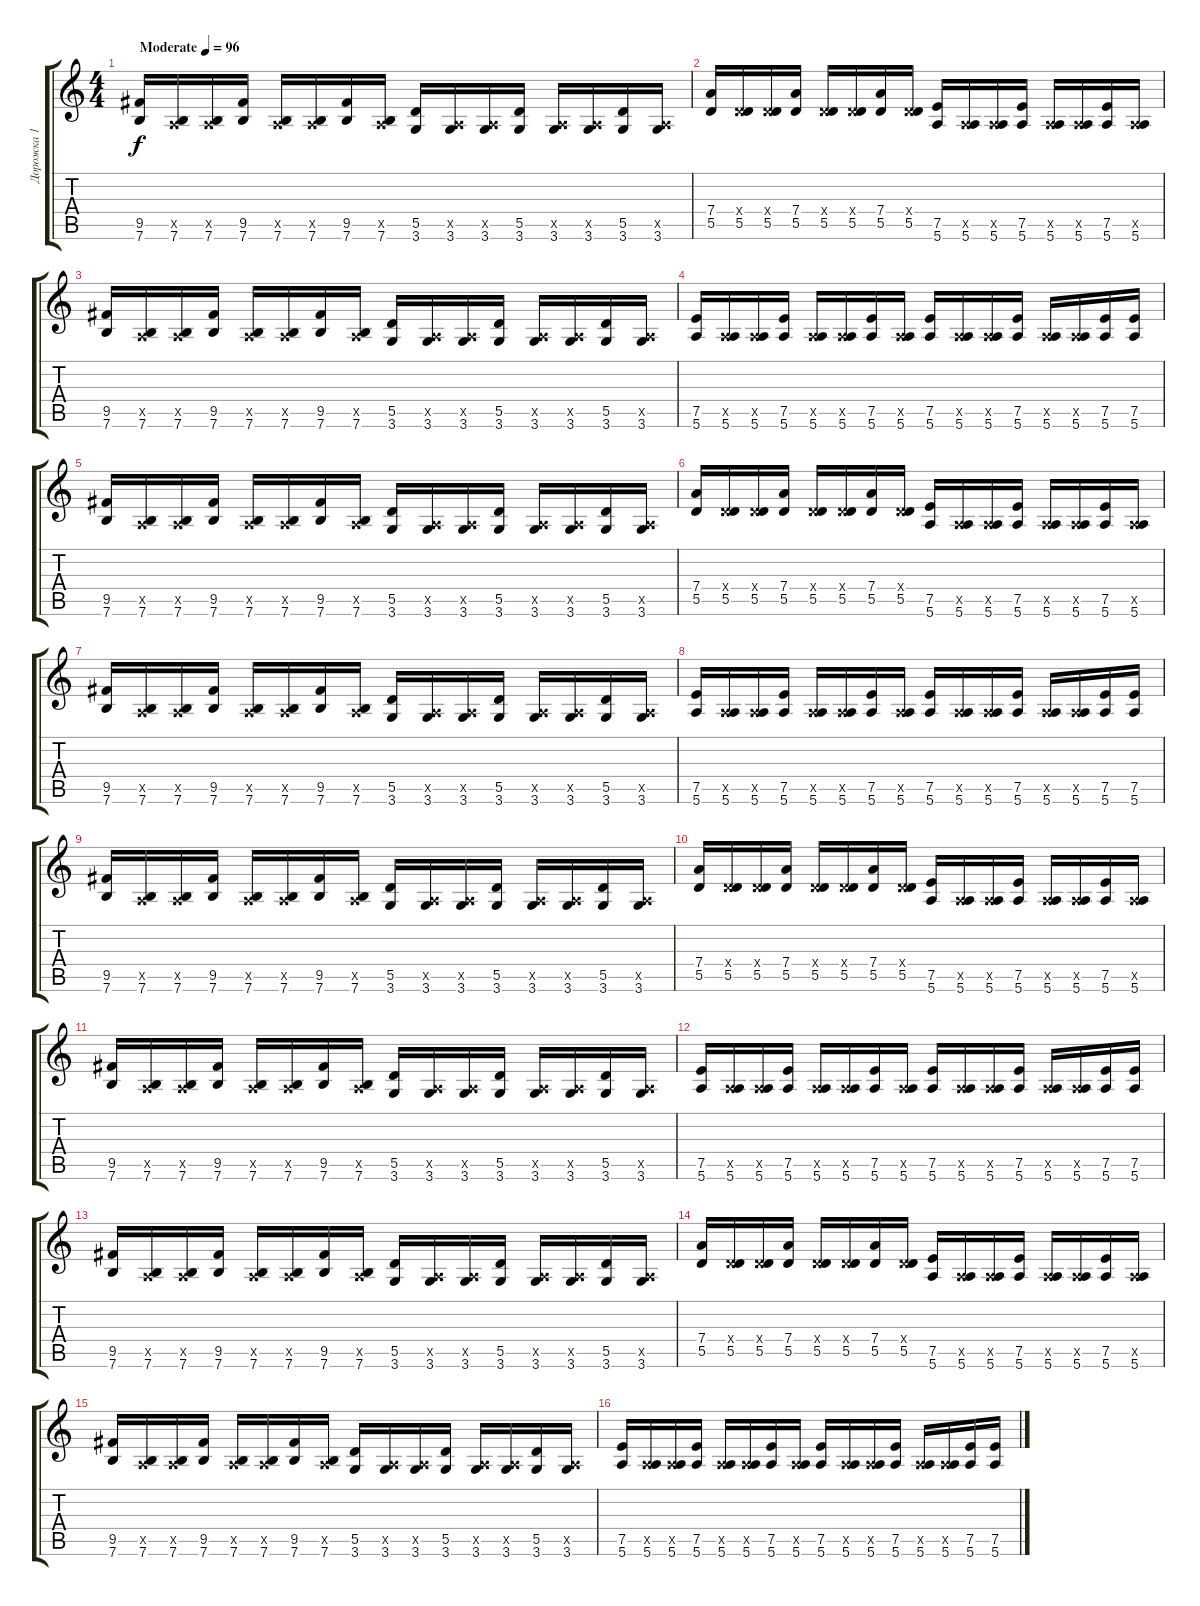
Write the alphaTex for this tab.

\track ("Дорожка 1" "Дорожка 1") {instrument overdrivenguitar}
\staff {score tabs}
\tuning (E4 B3 G3 D3 A2 E2) {hide}
\ts (4 4)
\tempo (96 "Moderate")
\clef g2
\ks c
(9.5 7.6).16{dy f instrument overdrivenguitar} (0.5{x} 7.6).16 (0.5{x} 7.6).16 (9.5 7.6).16 (0.5{x} 7.6).16 (0.5{x} 7.6).16 (9.5 7.6).16 (0.5{x} 7.6).16 (5.5 3.6).16 (0.5{x} 3.6).16 (0.5{x} 3.6).16 (5.5 3.6).16 (0.5{x} 3.6).16 (0.5{x} 3.6).16 (5.5 3.6).16 (0.5{x} 3.6).16 |
(7.4 5.5).16 (0.4{x} 5.5).16 (0.4{x} 5.5).16 (7.4 5.5).16 (0.4{x} 5.5).16 (0.4{x} 5.5).16 (7.4 5.5).16 (0.4{x} 5.5).16 (7.5 5.6).16 (0.5{x} 5.6).16 (0.5{x} 5.6).16 (7.5 5.6).16 (0.5{x} 5.6).16 (0.5{x} 5.6).16 (7.5 5.6).16 (0.5{x} 5.6).16 |
(9.5 7.6).16 (0.5{x} 7.6).16 (0.5{x} 7.6).16 (9.5 7.6).16 (0.5{x} 7.6).16 (0.5{x} 7.6).16 (9.5 7.6).16 (0.5{x} 7.6).16 (5.5 3.6).16 (0.5{x} 3.6).16 (0.5{x} 3.6).16 (5.5 3.6).16 (0.5{x} 3.6).16 (0.5{x} 3.6).16 (5.5 3.6).16 (0.5{x} 3.6).16 |
(7.5 5.6).16 (0.5{x} 5.6).16 (0.5{x} 5.6).16 (7.5 5.6).16 (0.5{x} 5.6).16 (0.5{x} 5.6).16 (7.5 5.6).16 (0.5{x} 5.6).16 (7.5 5.6).16 (0.5{x} 5.6).16 (0.5{x} 5.6).16 (7.5 5.6).16 (0.5{x} 5.6).16 (0.5{x} 5.6).16 (7.5 5.6).16 (7.5 5.6).16 |
(9.5 7.6).16 (0.5{x} 7.6).16 (0.5{x} 7.6).16 (9.5 7.6).16 (0.5{x} 7.6).16 (0.5{x} 7.6).16 (9.5 7.6).16 (0.5{x} 7.6).16 (5.5 3.6).16 (0.5{x} 3.6).16 (0.5{x} 3.6).16 (5.5 3.6).16 (0.5{x} 3.6).16 (0.5{x} 3.6).16 (5.5 3.6).16 (0.5{x} 3.6).16 |
(7.4 5.5).16 (0.4{x} 5.5).16 (0.4{x} 5.5).16 (7.4 5.5).16 (0.4{x} 5.5).16 (0.4{x} 5.5).16 (7.4 5.5).16 (0.4{x} 5.5).16 (7.5 5.6).16 (0.5{x} 5.6).16 (0.5{x} 5.6).16 (7.5 5.6).16 (0.5{x} 5.6).16 (0.5{x} 5.6).16 (7.5 5.6).16 (0.5{x} 5.6).16 |
(9.5 7.6).16 (0.5{x} 7.6).16 (0.5{x} 7.6).16 (9.5 7.6).16 (0.5{x} 7.6).16 (0.5{x} 7.6).16 (9.5 7.6).16 (0.5{x} 7.6).16 (5.5 3.6).16 (0.5{x} 3.6).16 (0.5{x} 3.6).16 (5.5 3.6).16 (0.5{x} 3.6).16 (0.5{x} 3.6).16 (5.5 3.6).16 (0.5{x} 3.6).16 |
(7.5 5.6).16 (0.5{x} 5.6).16 (0.5{x} 5.6).16 (7.5 5.6).16 (0.5{x} 5.6).16 (0.5{x} 5.6).16 (7.5 5.6).16 (0.5{x} 5.6).16 (7.5 5.6).16 (0.5{x} 5.6).16 (0.5{x} 5.6).16 (7.5 5.6).16 (0.5{x} 5.6).16 (0.5{x} 5.6).16 (7.5 5.6).16 (7.5 5.6).16 |
(9.5 7.6).16 (0.5{x} 7.6).16 (0.5{x} 7.6).16 (9.5 7.6).16 (0.5{x} 7.6).16 (0.5{x} 7.6).16 (9.5 7.6).16 (0.5{x} 7.6).16 (5.5 3.6).16 (0.5{x} 3.6).16 (0.5{x} 3.6).16 (5.5 3.6).16 (0.5{x} 3.6).16 (0.5{x} 3.6).16 (5.5 3.6).16 (0.5{x} 3.6).16 |
(7.4 5.5).16 (0.4{x} 5.5).16 (0.4{x} 5.5).16 (7.4 5.5).16 (0.4{x} 5.5).16 (0.4{x} 5.5).16 (7.4 5.5).16 (0.4{x} 5.5).16 (7.5 5.6).16 (0.5{x} 5.6).16 (0.5{x} 5.6).16 (7.5 5.6).16 (0.5{x} 5.6).16 (0.5{x} 5.6).16 (7.5 5.6).16 (0.5{x} 5.6).16 |
(9.5 7.6).16 (0.5{x} 7.6).16 (0.5{x} 7.6).16 (9.5 7.6).16 (0.5{x} 7.6).16 (0.5{x} 7.6).16 (9.5 7.6).16 (0.5{x} 7.6).16 (5.5 3.6).16 (0.5{x} 3.6).16 (0.5{x} 3.6).16 (5.5 3.6).16 (0.5{x} 3.6).16 (0.5{x} 3.6).16 (5.5 3.6).16 (0.5{x} 3.6).16 |
(7.5 5.6).16 (0.5{x} 5.6).16 (0.5{x} 5.6).16 (7.5 5.6).16 (0.5{x} 5.6).16 (0.5{x} 5.6).16 (7.5 5.6).16 (0.5{x} 5.6).16 (7.5 5.6).16 (0.5{x} 5.6).16 (0.5{x} 5.6).16 (7.5 5.6).16 (0.5{x} 5.6).16 (0.5{x} 5.6).16 (7.5 5.6).16 (7.5 5.6).16 |
(9.5 7.6).16 (0.5{x} 7.6).16 (0.5{x} 7.6).16 (9.5 7.6).16 (0.5{x} 7.6).16 (0.5{x} 7.6).16 (9.5 7.6).16 (0.5{x} 7.6).16 (5.5 3.6).16 (0.5{x} 3.6).16 (0.5{x} 3.6).16 (5.5 3.6).16 (0.5{x} 3.6).16 (0.5{x} 3.6).16 (5.5 3.6).16 (0.5{x} 3.6).16 |
(7.4 5.5).16 (0.4{x} 5.5).16 (0.4{x} 5.5).16 (7.4 5.5).16 (0.4{x} 5.5).16 (0.4{x} 5.5).16 (7.4 5.5).16 (0.4{x} 5.5).16 (7.5 5.6).16 (0.5{x} 5.6).16 (0.5{x} 5.6).16 (7.5 5.6).16 (0.5{x} 5.6).16 (0.5{x} 5.6).16 (7.5 5.6).16 (0.5{x} 5.6).16 |
(9.5 7.6).16 (0.5{x} 7.6).16 (0.5{x} 7.6).16 (9.5 7.6).16 (0.5{x} 7.6).16 (0.5{x} 7.6).16 (9.5 7.6).16 (0.5{x} 7.6).16 (5.5 3.6).16 (0.5{x} 3.6).16 (0.5{x} 3.6).16 (5.5 3.6).16 (0.5{x} 3.6).16 (0.5{x} 3.6).16 (5.5 3.6).16 (0.5{x} 3.6).16 |
(7.5 5.6).16 (0.5{x} 5.6).16 (0.5{x} 5.6).16 (7.5 5.6).16 (0.5{x} 5.6).16 (0.5{x} 5.6).16 (7.5 5.6).16 (0.5{x} 5.6).16 (7.5 5.6).16 (0.5{x} 5.6).16 (0.5{x} 5.6).16 (7.5 5.6).16 (0.5{x} 5.6).16 (0.5{x} 5.6).16 (7.5 5.6).16 (7.5 5.6).16
